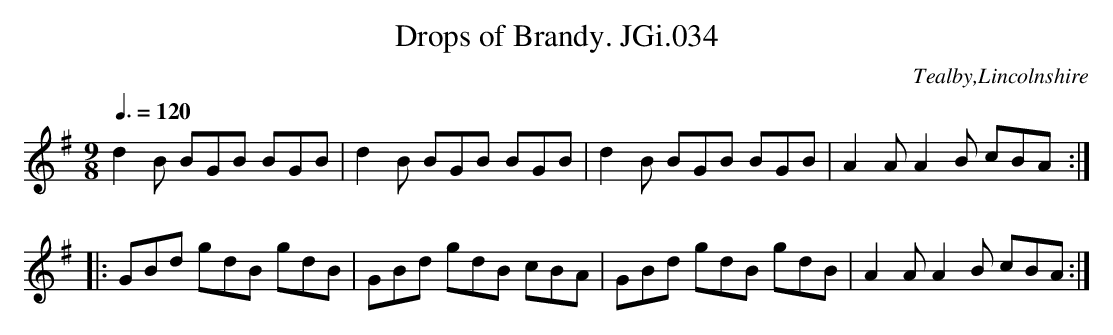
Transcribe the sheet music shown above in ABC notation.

X:1
T:Drops of Brandy. JGi.034
L:1/8
M:9/8
O:Tealby,Lincolnshire
Q:3/8=120
K:G
d2B BGB BGB|d2B BGB BGB|d2B BGB BGB|A2A A2B cBA:|
|:GBd gdB gdB|GBd gdB cBA|GBd gdB gdB|A2A A2B cBA:|
